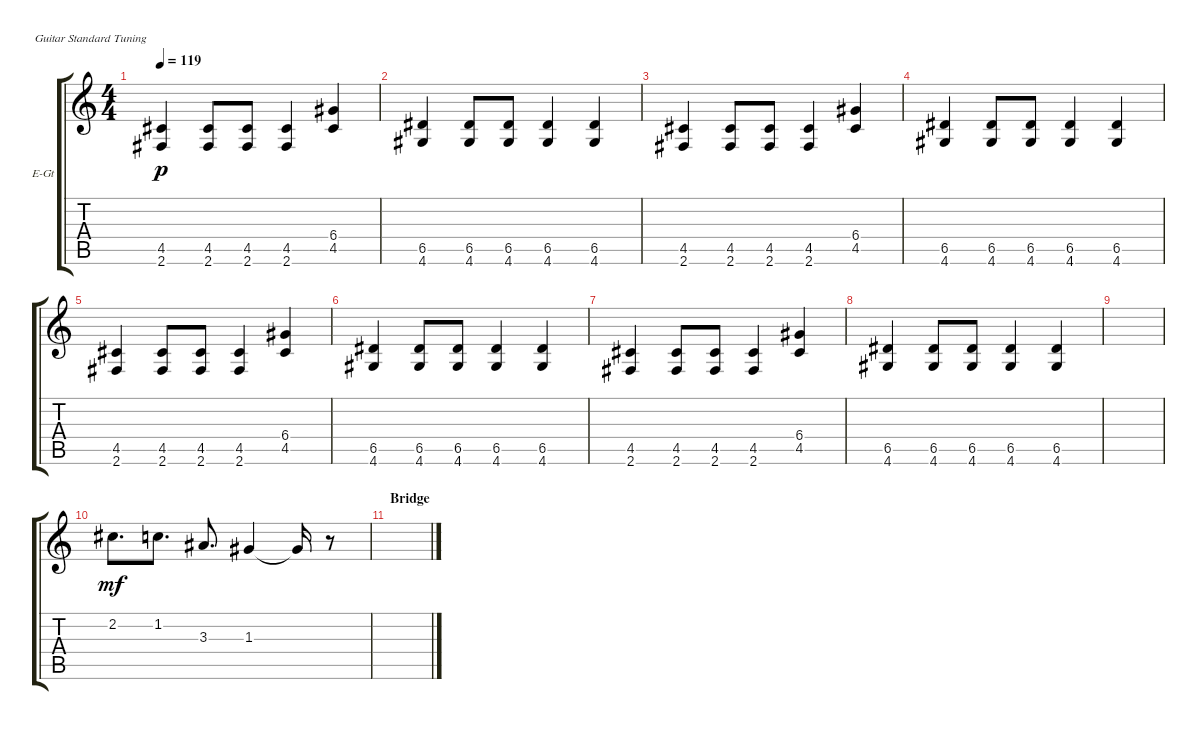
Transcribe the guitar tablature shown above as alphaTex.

\defaultSystemsLayout 4
\bracketExtendMode groupsimilarinstruments
\firstSystemTrackNameOrientation horizontal
\otherSystemsTrackNameOrientation horizontal
\track ("overdrive E-Guitar" "E-Gt") {instrument overdrivenguitar}
\staff {score tabs}
\tuning (E4 B3 G3 D3 A2 E2)
\ts (4 4)
\tempo 119
\clef g2
\scale
0.333333
\ks c
(2.6 4.5).4{dy p} (2.6 4.5).8 (2.6 4.5).8 (2.6 4.5).4 (4.5 6.4).4 |
\scale
0.333333 (4.6 6.5).4 (4.6 6.5).8 (4.6 6.5).8 (4.6 6.5).4 (4.6 6.5).4 |
\scale
0.333333 (2.6 4.5).4 (2.6 4.5).8 (2.6 4.5).8 (2.6 4.5).4 (4.5 6.4).4 |
\scale
0.333333 (4.6 6.5).4 (4.6 6.5).8 (4.6 6.5).8 (4.6 6.5).4 (4.6 6.5).4 |
\scale
0.333333 (2.6 4.5).4 (2.6 4.5).8 (2.6 4.5).8 (2.6 4.5).4 (4.5 6.4).4 |
\scale
0.333333 (4.6 6.5).4 (4.6 6.5).8 (4.6 6.5).8 (4.6 6.5).4 (4.6 6.5).4 |
\scale
0.333333 (2.6 4.5).4 (2.6 4.5).8 (2.6 4.5).8 (2.6 4.5).4 (4.5 6.4).4 |
\scale
0.333333 (4.6 6.5).4 (4.6 6.5).8 (4.6 6.5).8 (4.6 6.5).4 (4.6 6.5).4 |
\scale
0.333333 |
\scale
0.333333 2.2.8{d dy mf} 1.2.8{d} 3.3.8{d} 1.3.4 1.3{t}.16 r.8 |
\section ("" "Bridge")
\scale
0.333333 |
\scale
0.333333 |
\scale
0.333333 |
\scale
0.333333 |
\scale
0.333333 |
\scale
0.333333
